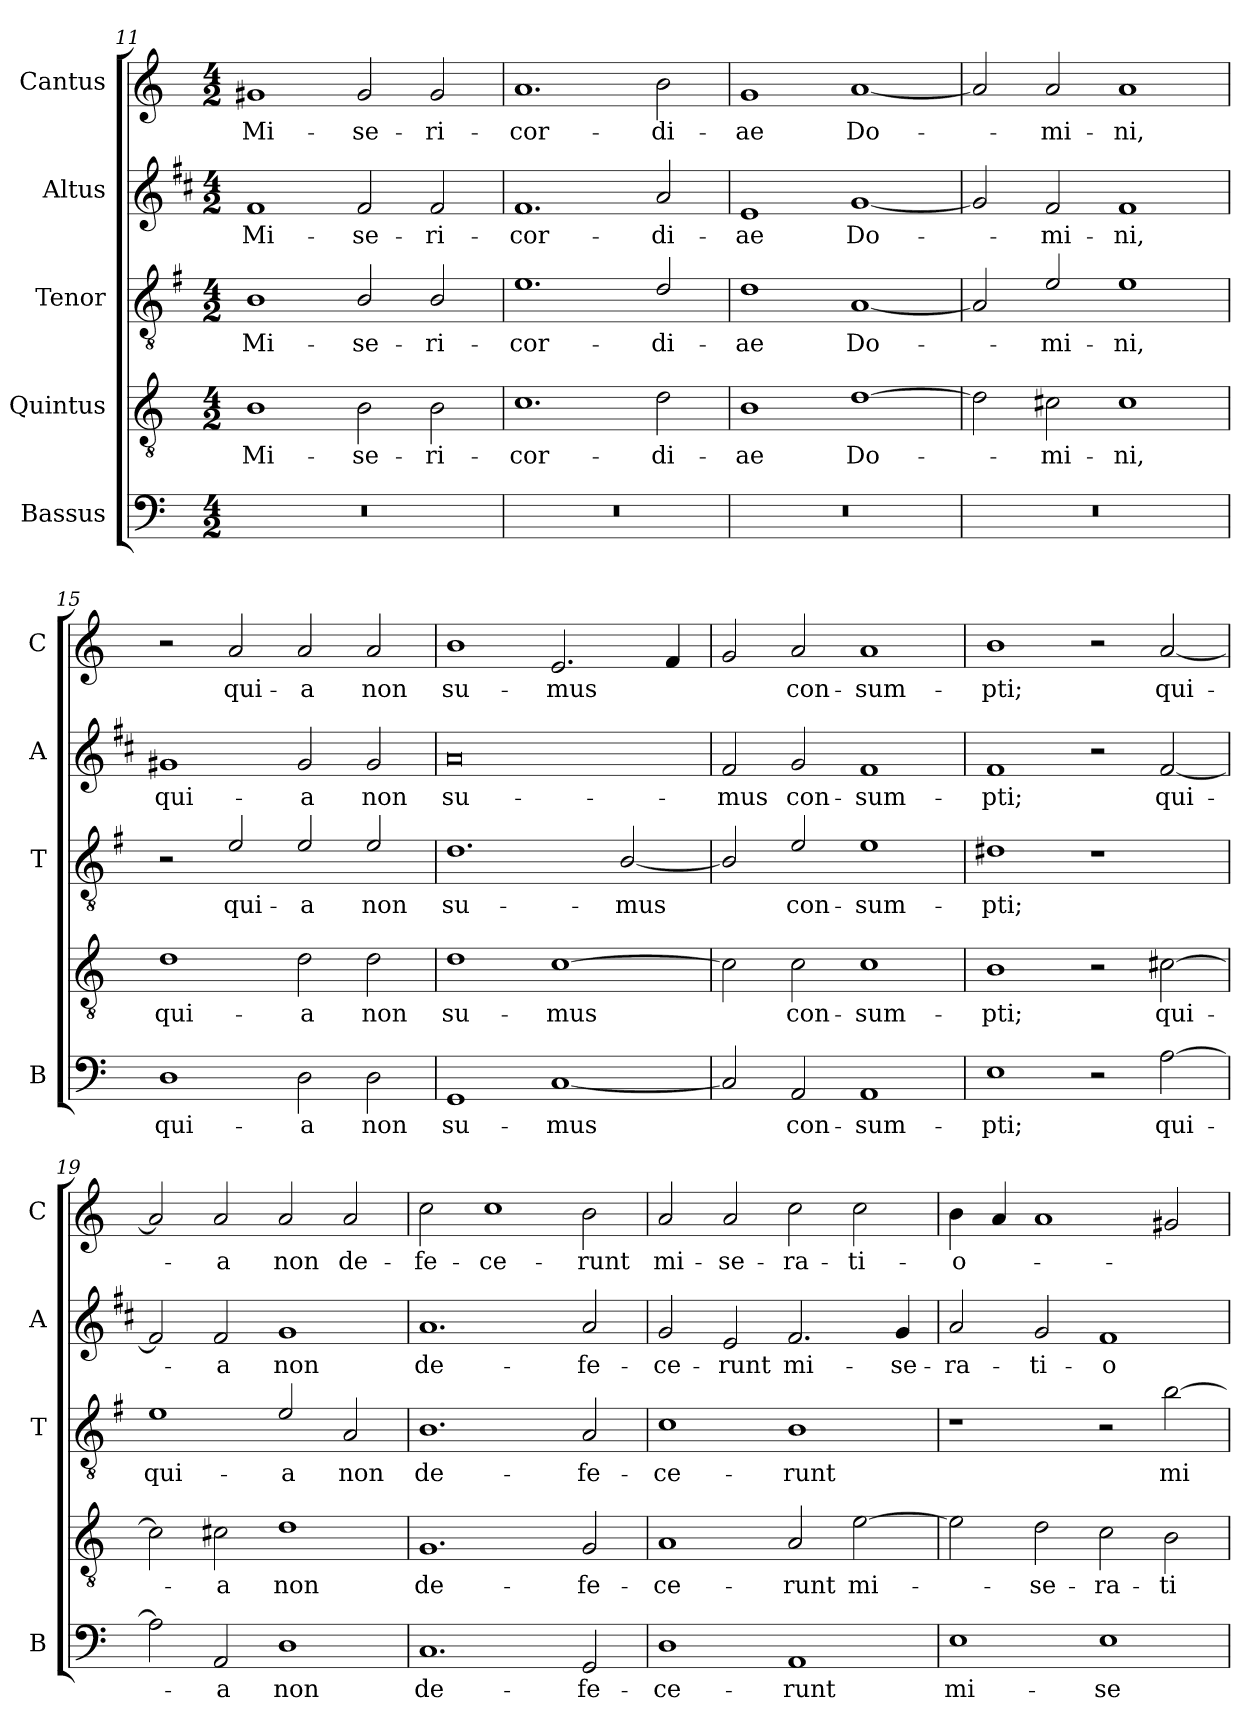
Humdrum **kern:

**kern	**text	**kern	**text	**kern	**text	**kern	**text	**kern	**text
*part5	*part5	*part4	*part4	*part3	*part3	*part2	*part2	*part1	*part1
*staff5	*staff5	*staff4	*staff4	*staff3	*staff3	*staff2	*staff2	*staff1	*staff1
*I"Bassus	*	*I"Quintus	*	*I"Tenor	*	*I"Altus	*	*I"Cantus	*
*I'B	*	*	*	*I'T	*	*I'A	*	*I'C	*
*clefF4	*	*clefGv2	*	*clefGv2	*	*clefG2	*	*clefG2	*
*	*	*	*	*ITrd4c7	*	*ITrd1c2	*	*	*
*k[]	*	*k[]	*	*k[]	*	*k[]	*	*k[]	*
*C:	*	*C:	*	*C:	*	*C:	*	*C:	*
*M4/2	*	*M4/2	*	*M4/2	*	*M4/2	*	*M4/2	*
=11	=11	=11	=11	=11	=11	=11	=11	=11	=11
!	!	!	!LO:LY:b	!	!LO:LY:b	!	!LO:LY:b	!	!LO:LY:b
0r	.	1B	Mi-	1E	Mi-	1e	Mi-	1g#X	Mi-
!	!	!	!LO:LY:b	!	!LO:LY:b	!	!LO:LY:b	!	!LO:LY:b
.	.	2B\	-se-	2E/	-se-	2e/	-se-	2g#/	-se-
!	!	!	!LO:LY:b	!	!LO:LY:b	!	!LO:LY:b	!	!LO:LY:b
.	.	2B\	-ri-	2E/	-ri-	2e/	-ri-	2g#/	-ri-
!!LO:PB:g=z
=12	=12	=12	=12	=12	=12	=12	=12	=12	=12
!	!	!	!LO:LY:b	!	!LO:LY:b	!	!LO:LY:b	!	!LO:LY:b
0r	.	1.c	-cor-	1.A	-cor-	1.e	-cor-	1.a	-cor-
!	!	!	!LO:LY:b	!	!LO:LY:b	!	!LO:LY:b	!	!LO:LY:b
.	.	2d\	-di-	2G/	-di-	2g/	-di-	2b\	-di-
=13	=13	=13	=13	=13	=13	=13	=13	=13	=13
!	!	!	!LO:LY:b	!	!LO:LY:b	!	!LO:LY:b	!	!LO:LY:b
0r	.	1B	-ae	1G	-ae	1d	-ae	1g	-ae
!	!	!	!LO:LY:b	!	!LO:LY:b	!	!LO:LY:b	!	!LO:LY:b
.	.	[1d	Do-	[1D	Do-	[1f	Do-	[1a	Do-
=14	=14	=14	=14	=14	=14	=14	=14	=14	=14
0r	.	2d\]	.	2D/]	.	2f/]	.	2a/]	.
!	!	!	!LO:LY:b	!	!LO:LY:b	!	!LO:LY:b	!	!LO:LY:b
.	.	2c#X\	-mi-	2A/	-mi-	2e/	-mi-	2a/	-mi-
!	!	!	!LO:LY:b	!	!LO:LY:b	!	!LO:LY:b	!	!LO:LY:b
.	.	1c#	-ni,	1A	-ni,	1e	-ni,	1a	-ni,
=15	=15	=15	=15	=15	=15	=15	=15	=15	=15
!	!LO:LY:b	!	!LO:LY:b	!	!	!	!LO:LY:b	!	!
1D	qui-	1d	qui-	2r	.	1f#X	qui-	2r	.
!	!	!	!	!	!LO:LY:b	!	!	!	!LO:LY:b
.	.	.	.	2A/	qui-	.	.	2a/	qui-
!	!LO:LY:b	!	!LO:LY:b	!	!LO:LY:b	!	!LO:LY:b	!	!LO:LY:b
2D\	-a	2d\	-a	2A/	-a	2f#/	-a	2a/	-a
!	!LO:LY:b	!	!LO:LY:b	!	!LO:LY:b	!	!LO:LY:b	!	!LO:LY:b
2D\	non	2d\	non	2A/	non	2f#/	non	2a/	non
=16	=16	=16	=16	=16	=16	=16	=16	=16	=16
!	!LO:LY:b	!	!LO:LY:b	!	!LO:LY:b	!	!LO:LY:b	!	!LO:LY:b
1GG	su-	1d	su-	1.G	su-	0g	su-	1b	su-
!	!LO:LY:b	!	!LO:LY:b	!	!	!	!	!	!LO:LY:b
[1C	-mus	[1c	-mus	.	.	.	.	2.e/	-mus
!	!	!	!	!	!LO:LY:b	!	!	!	!
.	.	.	.	[2E/	-mus	.	.	.	.
.	.	.	.	.	.	.	.	4f/	.
=17	=17	=17	=17	=17	=17	=17	=17	=17	=17
!	!	!	!	!	!	!	!LO:LY:b	!	!
2C/]	.	2c\]	.	2E/]	.	2e/	-mus	2g/	.
!	!LO:LY:b	!	!LO:LY:b	!	!LO:LY:b	!	!LO:LY:b	!	!LO:LY:b
2AA/	con-	2c\	con-	2A/	con-	2f/	con-	2a/	con-
!	!LO:LY:b	!	!LO:LY:b	!	!LO:LY:b	!	!LO:LY:b	!	!LO:LY:b
1AA	-sum-	1c	-sum-	1A	-sum-	1e	-sum-	1a	-sum-
!!LO:LB:g=z
=18	=18	=18	=18	=18	=18	=18	=18	=18	=18
!	!LO:LY:b	!	!LO:LY:b	!	!LO:LY:b	!	!LO:LY:b	!	!LO:LY:b
1E	-pti;	1B	-pti;	1G#X	-pti;	1e	-pti;	1b	-pti;
2r	.	2r	.	1r	.	2r	.	2r	.
!	!LO:LY:b	!	!LO:LY:b	!	!	!	!LO:LY:b	!	!LO:LY:b
[2A\	qui-	[2c#X\	qui-	.	.	[2e/	qui-	[2a/	qui-
=19	=19	=19	=19	=19	=19	=19	=19	=19	=19
!	!	!	!	!	!LO:LY:b	!	!	!	!
2A\]	.	2c#\]	.	1A	qui-	2e/]	.	2a/]	.
!	!LO:LY:b	!	!LO:LY:b	!	!	!	!LO:LY:b	!	!LO:LY:b
2AA/	-a	2c#X\	-a	.	.	2e/	-a	2a/	-a
!	!LO:LY:b	!	!LO:LY:b	!	!LO:LY:b	!	!LO:LY:b	!	!LO:LY:b
1D	non	1d	non	2A/	-a	1f	non	2a/	non
!	!	!	!	!	!LO:LY:b	!	!	!	!LO:LY:b
.	.	.	.	2D/	non	.	.	2a/	de-
=20	=20	=20	=20	=20	=20	=20	=20	=20	=20
!	!LO:LY:b	!	!LO:LY:b	!	!LO:LY:b	!	!LO:LY:b	!	!LO:LY:b
1.C	de-	1.G	de-	1.E	de-	1.g	de-	2cc\	-fe-
!	!	!	!	!	!	!	!	!	!LO:LY:b
.	.	.	.	.	.	.	.	1cc	-ce-
!	!LO:LY:b	!	!LO:LY:b	!	!LO:LY:b	!	!LO:LY:b	!	!LO:LY:b
2GG/	-fe-	2G/	-fe-	2D/	-fe-	2g/	-fe-	2b\	-runt
=21	=21	=21	=21	=21	=21	=21	=21	=21	=21
!	!LO:LY:b	!	!LO:LY:b	!	!LO:LY:b	!	!LO:LY:b	!	!LO:LY:b
1D	-ce-	1A	-ce-	1F	-ce-	2f/	-ce-	2a/	mi-
!	!	!	!	!	!	!	!LO:LY:b	!	!LO:LY:b
.	.	.	.	.	.	2d/	-runt	2a/	-se-
!	!LO:LY:b	!	!LO:LY:b	!	!LO:LY:b	!	!LO:LY:b	!	!LO:LY:b
1AA	-runt	2A/	-runt	1E	-runt	2.e/	mi-	2cc\	-ra-
!	!	!	!LO:LY:b	!	!	!	!	!	!LO:LY:b
.	.	[2e\	mi-	.	.	.	.	2cc\	-ti-
!	!	!	!	!	!	!	!LO:LY:b	!	!
.	.	.	.	.	.	4f/	-se-	.	.
=22	=22	=22	=22	=22	=22	=22	=22	=22	=22
!	!LO:LY:b	!	!	!	!	!	!LO:LY:b	!	!LO:LY:b
1E	mi-	2e\]	.	1r	.	2g/	-ra-	4b\	-o-
.	.	.	.	.	.	.	.	4a/	.
!	!	!	!LO:LY:b	!	!	!	!LO:LY:b	!	!
.	.	2d\	-se-	.	.	2f/	-ti-	1a	.
!	!LO:LY:b	!	!LO:LY:b	!	!	!	!LO:LY:b	!	!
1E	-se-	2c\	-ra-	2r	.	1e	-o-	.	.
!	!	!	!LO:LY:b	!	!LO:LY:b	!	!	!	!
.	.	2B\	-ti-	[2e\	mi-	.	.	2g#X/	.
=	=	=	=	=	=	=	=	=	=
*-	*-	*-	*-	*-	*-	*-	*-	*-	*-
